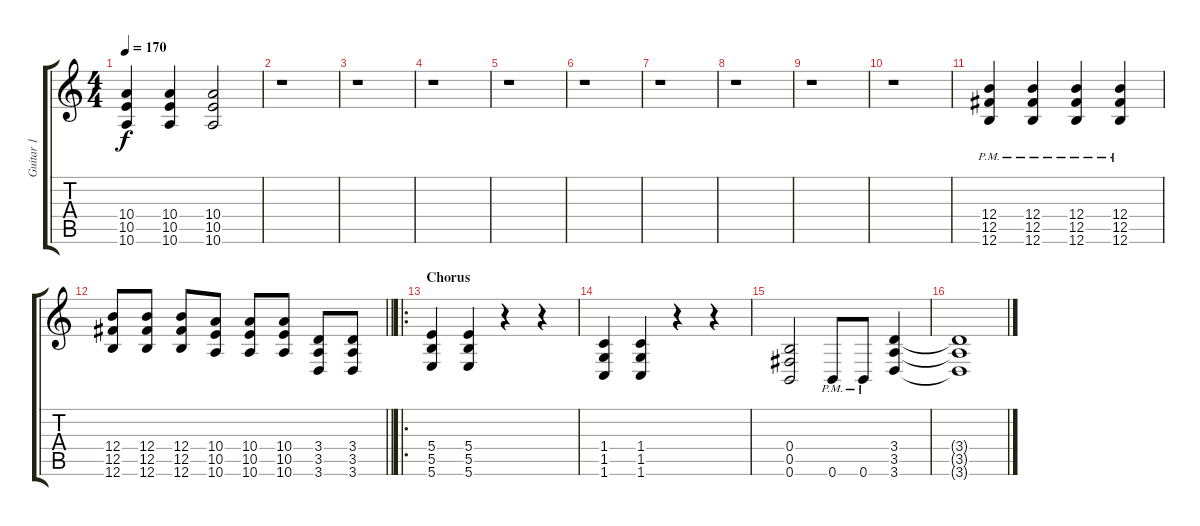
\track ("Guitar 1" "Guitar 1") {instrument overdrivenguitar}
\staff {score tabs}
\tuning (Db4 Ab3 E3 B2 Gb2 B1) {hide}
\ts (4 4)
\tempo 170
\clef g2
\ks c
(10.4 10.5 10.6).4{dy f} (10.4 10.5 10.6).4 (10.4 10.5 10.6).2 |
r.1 |
r.1 |
r.1 |
r.1 |
r.1 |
r.1 |
r.1 |
r.1 |
r.1 |
(12.4{pm} 12.5{pm} 12.6{pm}).4 (12.4{pm} 12.5{pm} 12.6{pm}).4 (12.4{pm} 12.5{pm} 12.6{pm}).4 (12.4{pm} 12.5{pm} 12.6{pm}).4 |
\barLineRight lightlight
(12.4 12.5 12.6).8 (12.4 12.5 12.6).8 (12.4 12.5 12.6).8 (10.4 10.5 10.6).8 (10.4 10.5 10.6).8 (10.4 10.5 10.6).8 (3.4 3.5 3.6).8 (3.4 3.5 3.6).8 |
\ro
\section ("" "Chorus")
(5.4 5.5 5.6).4 (5.4 5.5 5.6).4 r.4 r.4 |
(1.4 1.5 1.6).4 (1.4 1.5 1.6).4 r.4 r.4 |
(0.4 0.5 0.6).2 0.6{pm}.8 0.6{pm}.8 (3.4 3.5 3.6).4 |
(3.4{t} 3.5{t} 3.6{t}).1
